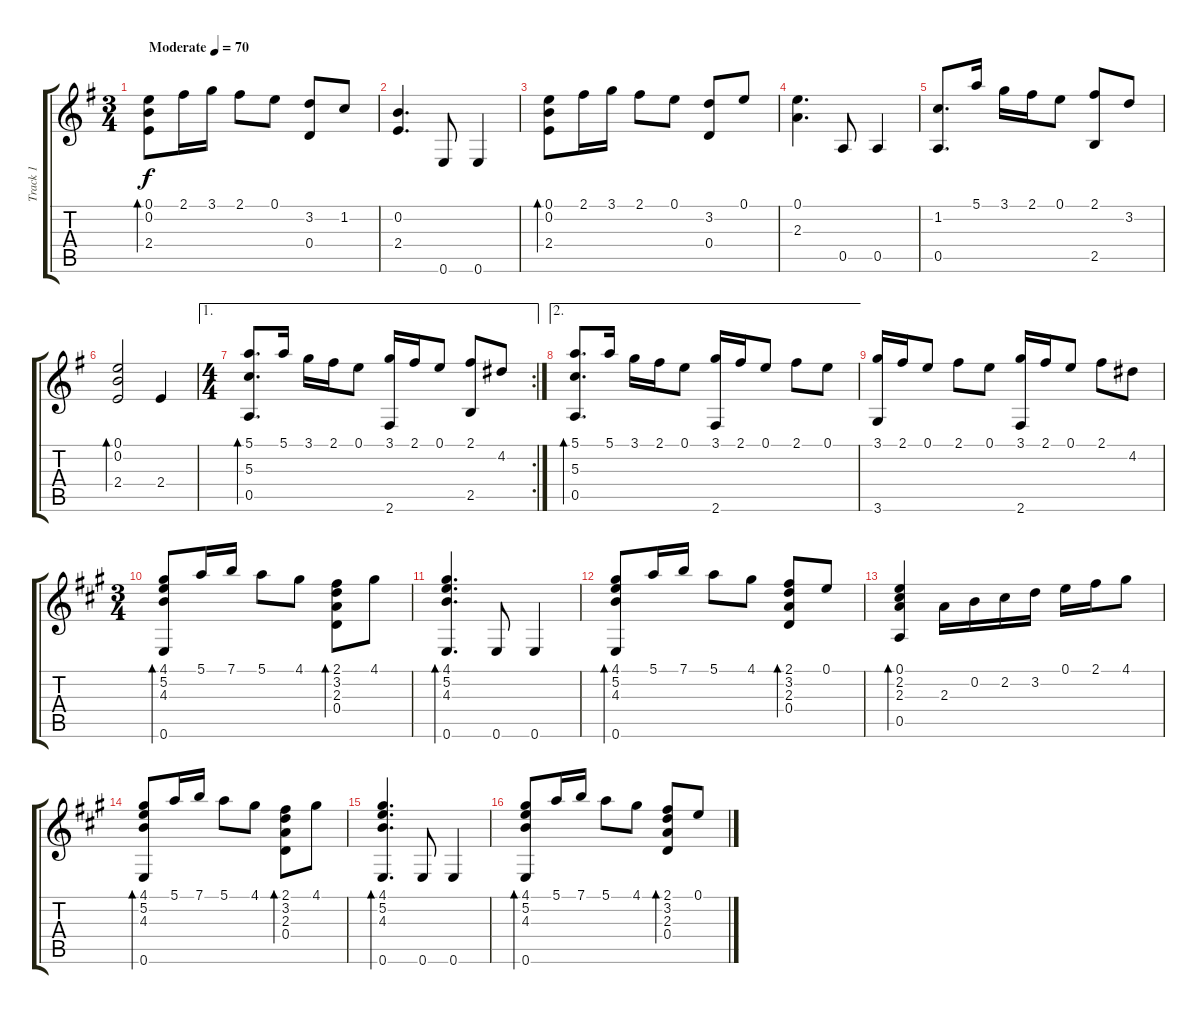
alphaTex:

\track ("Track 1" "Track 1") {instrument acousticguitarsteel}
\staff {score tabs}
\tuning (E4 B3 G3 D3 A2 E2) {hide}
\ts (3 4)
\tempo (70 "Moderate")
\clef g2
\ks g
(0.1 0.2 2.4).8{bd 120 dy f instrument acousticguitarsteel} 2.1.16 3.1.16 2.1.8 0.1.8 (3.2 0.4).8 1.2.8 |
(0.2 2.4).4{d} 0.6.8 0.6.4 |
(0.1 0.2 2.4).8{bd 120} 2.1.16 3.1.16 2.1.8 0.1.8 (3.2 0.4).8 0.1.8 |
(0.1 2.3).4{d} 0.5.8 0.5.4 |
(1.2 0.5).8{d} 5.1.16 3.1.16 2.1.16 0.1.8 (2.1 2.5).8 3.2.8 |
(0.1 0.2 2.4).2{bd 120} 2.4.4 |
\ae 1
\rc 2
\ts (4 4)
(5.1 5.3 0.5).8{d bd 120} 5.1.16 3.1.16 2.1.16 0.1.8 (3.1 2.6).16 2.1.16 0.1.8 (2.1 2.5).8 4.2.8 |
\ae 2
(5.1 5.3 0.5).8{d bd 120} 5.1.16 3.1.16 2.1.16 0.1.8 (3.1 2.6).16 2.1.16 0.1.8 2.1.8 0.1.8 |
(3.1 3.6).16 2.1.16 0.1.8 2.1.8 0.1.8 (3.1 2.6).16 2.1.16 0.1.8 2.1.8 4.2.8 |
\ts (3 4)
\ks a
(4.1 5.2 4.3 0.6).8{bd 120} 5.1.16 7.1.16 5.1.8 4.1.8 (2.1 3.2 2.3 0.4).8{bd 120} 4.1.8 |
(4.1 5.2 4.3 0.6).4{d bd 120} 0.6.8 0.6.4 |
(4.1 5.2 4.3 0.6).8{bd 120} 5.1.16 7.1.16 5.1.8 4.1.8 (2.1 3.2 2.3 0.4).8{bd 120} 0.1.8 |
(0.1 2.2 2.3 0.5).4{bd 120} 2.3.16 0.2.16 2.2.16 3.2.16 0.1.16 2.1.16 4.1.8 |
(4.1 5.2 4.3 0.6).8{bd 120} 5.1.16 7.1.16 5.1.8 4.1.8 (2.1 3.2 2.3 0.4).8{bd 120} 4.1.8 |
(4.1 5.2 4.3 0.6).4{d bd 120} 0.6.8 0.6.4 |
(4.1 5.2 4.3 0.6).8{bd 120} 5.1.16 7.1.16 5.1.8 4.1.8 (2.1 3.2 2.3 0.4).8{bd 120} 0.1.8
